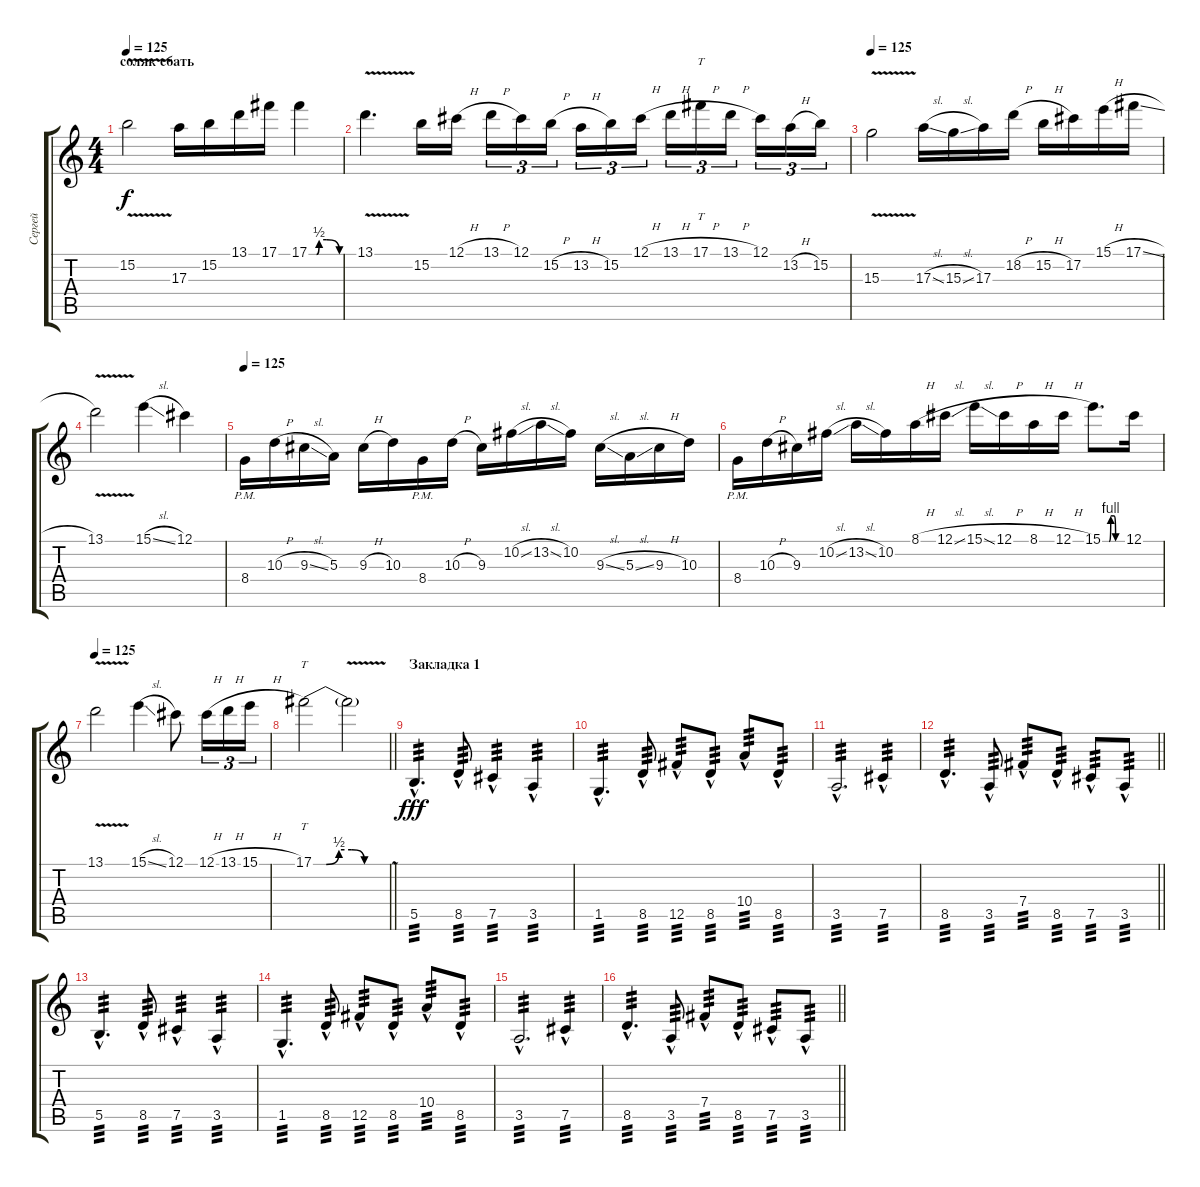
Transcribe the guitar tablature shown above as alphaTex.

\track ("Сергей" "Сергей") {instrument distortionguitar}
\staff {score tabs}
\tuning (Db4 Ab3 E3 B2 Gb2 B1) {hide}
\ts (4 4)
\section ("" "соляк ебать")
\tempo 125
\clef g2
\ks c
15.2{v}.2{dy f} 17.3.16 15.2.16 13.1.16 17.1.16 17.1{be (custom 0 0 15 0 20 2 35 2 60 0)}.4 |
13.1{v}.4{d} 15.2.16 12.1{h}.16 13.1{h}.16{tu (3 2)} 12.1.16{tu (3 2)} 15.2{h}.16{tu (3 2) beam splitsecondary} 13.2{h}.16{tu (3 2)} 15.2.16{tu (3 2)} 12.1{h}.16{tu (3 2)} 13.1{h}.16{tu (3 2)} 17.1{h}.16{tt tu (3 2)} 13.1{h}.16{tu (3 2) beam splitsecondary} 12.1.16{tu (3 2)} 13.2{h}.16{tu (3 2)} 15.2.16{tu (3 2)} |
\tempo 125
15.3{v}.2 17.3{sl}.16 15.3{sl}.16 17.3.16 18.2{h}.16 15.2{h}.16 17.2.16 15.1{h}.16 17.1{sl}.16 |
13.1{v}.2 15.1{sl}.4 12.1.4 |
\tempo 125
8.4{pm}.16 10.3{h}.16 9.3{sl}.16 5.3.16 9.3{h}.16 10.3.16 8.4{pm}.16 10.3{h}.16 9.3.16 10.2{sl}.16 13.2{sl}.16 10.2.16 9.3{sl}.16 5.3{sl}.16 9.3{h}.16 10.3.16 |
8.4{pm}.16 10.3{h}.16 9.3.16 10.2{sl}.16 13.2{sl}.16 10.2.16 8.1{h}.16 12.1{sl}.16 15.1{sl}.16 12.1{h}.16 8.1{h}.16 12.1{h}.16 15.1{be (custom 0 0 20 0 25 4 35 4 40 0 60 0)}.8{d} 12.1.16 |
\tempo 125
13.1{v}.2 15.1{sl}.4 12.1.8 12.1{h}.16{tu (3 2)} 13.1{h}.16{tu (3 2)} 15.1{h}.16{tu (3 2)} |
\barLineRight lightlight
17.1{be (custom 0 0 10 0 20 2 30 2 40 0 60 0)}.2{tt} 17.1{v t}.2 |
\section ("" "Закладка 1")
5.5{hac}.4{d tp 3 dy fff} 8.5{hac}.8{tp 3} 7.5{hac}.4{tp 3} 3.5{hac}.4{tp 3} |
1.5{hac}.4{d tp 3} 8.5{hac}.8{tp 3} 12.5{hac}.8{tp 3} 8.5{hac}.8{tp 3} 10.4{hac}.8{tp 3} 8.5{hac}.8{tp 3} |
3.5{hac}.2{d tp 3} 7.5{hac}.4{tp 3} |
\barLineRight lightlight
8.5{hac}.4{d tp 3} 3.5{hac}.8{tp 3} 7.4{hac}.8{tp 3} 8.5{hac}.8{tp 3} 7.5{hac}.8{tp 3} 3.5{hac}.8{tp 3} |
5.5{hac}.4{d tp 3} 8.5{hac}.8{tp 3} 7.5{hac}.4{tp 3} 3.5{hac}.4{tp 3} |
1.5{hac}.4{d tp 3} 8.5{hac}.8{tp 3} 12.5{hac}.8{tp 3} 8.5{hac}.8{tp 3} 10.4{hac}.8{tp 3} 8.5{hac}.8{tp 3} |
3.5{hac}.2{d tp 3} 7.5{hac}.4{tp 3} |
\barLineRight lightlight
8.5{hac}.4{d tp 3} 3.5{hac}.8{tp 3} 7.4{hac}.8{tp 3} 8.5{hac}.8{tp 3} 7.5{hac}.8{tp 3} 3.5{hac}.8{tp 3}
